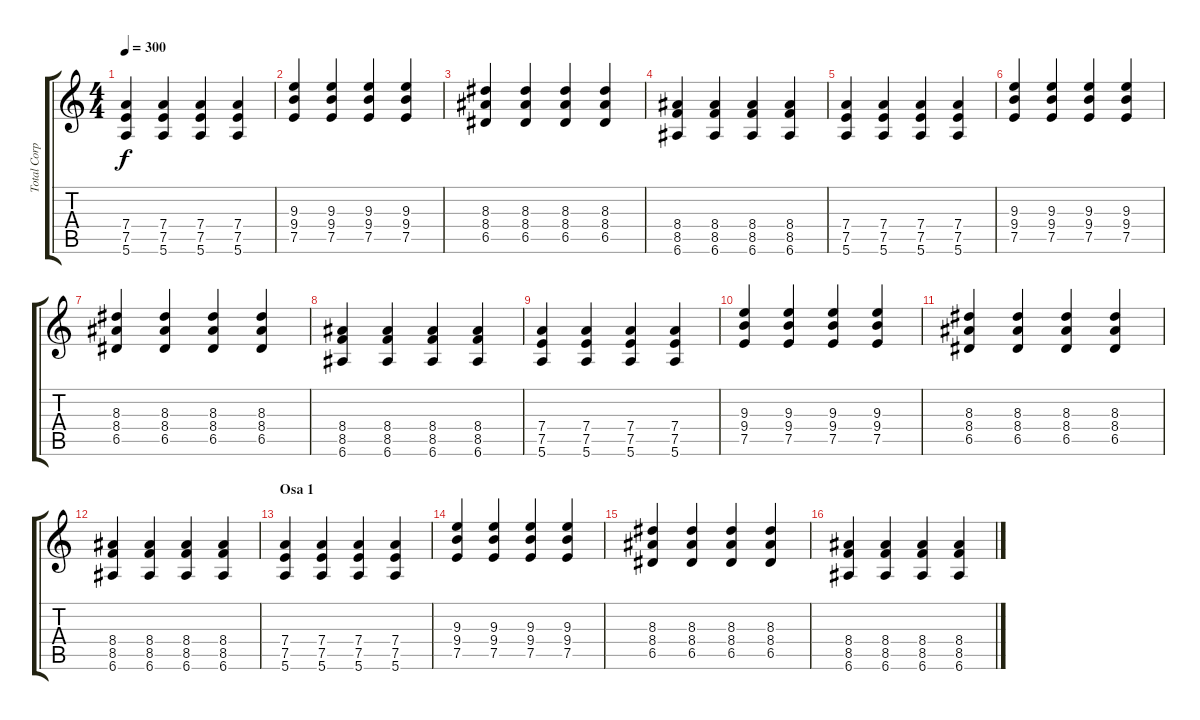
\track ("Total Corpse" "Total Corp") {instrument overdrivenguitar}
\staff {score tabs}
\tuning (E4 B3 G3 D3 A2 E2) {hide}
\ts (4 4)
\tempo 300
\clef g2
\ks c
(7.4 7.5 5.6).4{dy f} (7.4 7.5 5.6).4 (7.4 7.5 5.6).4 (7.4 7.5 5.6).4 |
(9.3 9.4 7.5).4 (9.3 9.4 7.5).4 (9.3 9.4 7.5).4 (9.3 9.4 7.5).4 |
(8.3 8.4 6.5).4 (8.3 8.4 6.5).4 (8.3 8.4 6.5).4 (8.3 8.4 6.5).4 |
(8.4 8.5 6.6).4 (8.4 8.5 6.6).4 (8.4 8.5 6.6).4 (8.4 8.5 6.6).4 |
(7.4 7.5 5.6).4 (7.4 7.5 5.6).4 (7.4 7.5 5.6).4 (7.4 7.5 5.6).4 |
(9.3 9.4 7.5).4 (9.3 9.4 7.5).4 (9.3 9.4 7.5).4 (9.3 9.4 7.5).4 |
(8.3 8.4 6.5).4 (8.3 8.4 6.5).4 (8.3 8.4 6.5).4 (8.3 8.4 6.5).4 |
(8.4 8.5 6.6).4 (8.4 8.5 6.6).4 (8.4 8.5 6.6).4 (8.4 8.5 6.6).4 |
(7.4 7.5 5.6).4 (7.4 7.5 5.6).4 (7.4 7.5 5.6).4 (7.4 7.5 5.6).4 |
(9.3 9.4 7.5).4 (9.3 9.4 7.5).4 (9.3 9.4 7.5).4 (9.3 9.4 7.5).4 |
(8.3 8.4 6.5).4 (8.3 8.4 6.5).4 (8.3 8.4 6.5).4 (8.3 8.4 6.5).4 |
(8.4 8.5 6.6).4 (8.4 8.5 6.6).4 (8.4 8.5 6.6).4 (8.4 8.5 6.6).4 |
\section ("" "Osa 1")
(7.4 7.5 5.6).4 (7.4 7.5 5.6).4 (7.4 7.5 5.6).4 (7.4 7.5 5.6).4 |
(9.3 9.4 7.5).4 (9.3 9.4 7.5).4 (9.3 9.4 7.5).4 (9.3 9.4 7.5).4 |
(8.3 8.4 6.5).4 (8.3 8.4 6.5).4 (8.3 8.4 6.5).4 (8.3 8.4 6.5).4 |
(8.4 8.5 6.6).4 (8.4 8.5 6.6).4 (8.4 8.5 6.6).4 (8.4 8.5 6.6).4
